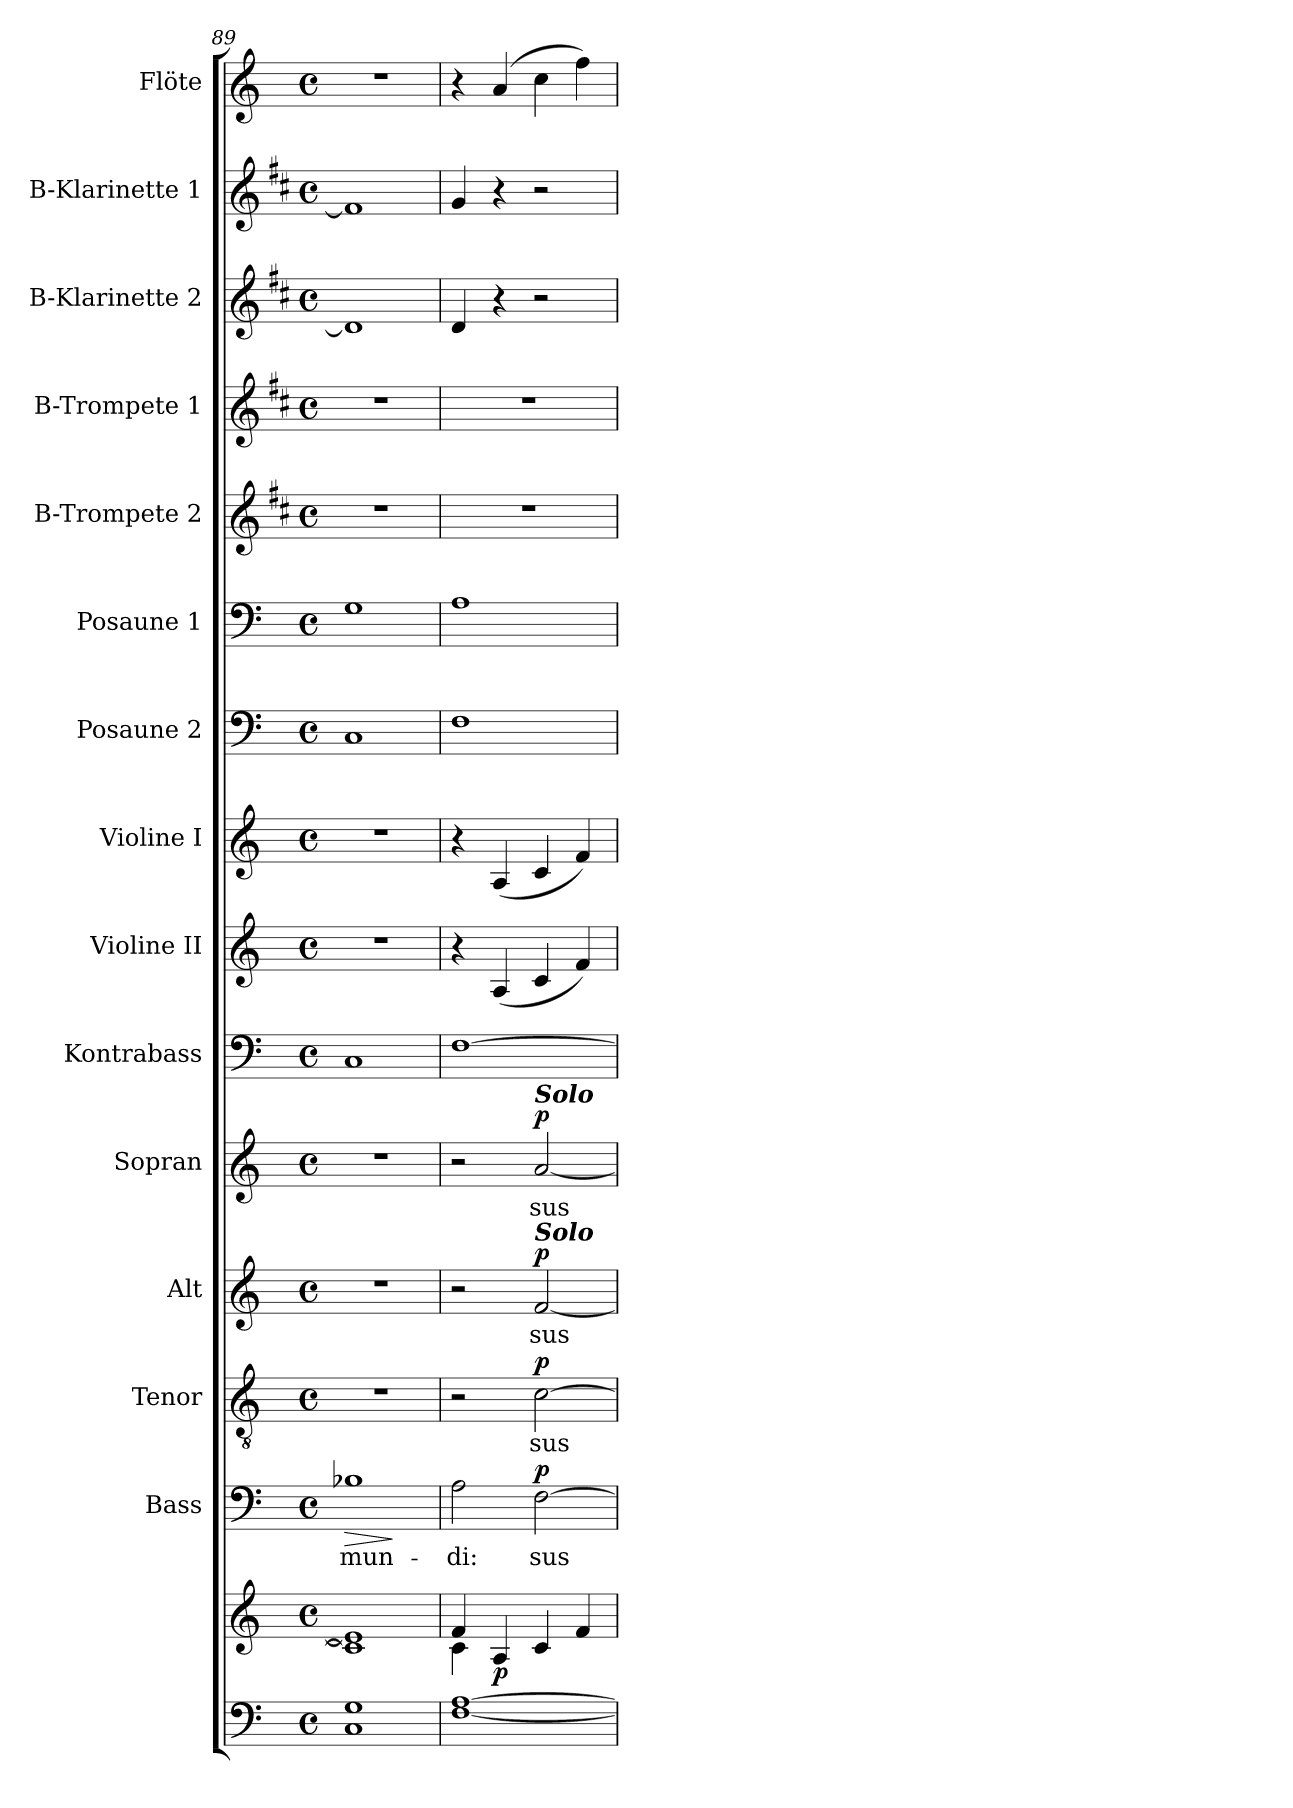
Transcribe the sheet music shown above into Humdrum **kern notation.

**kern	**kern	**dynam	**kern	**text	**dynam	**kern	**text	**dynam	**kern	**text	**dynam	**kern	**text	**dynam	**kern	**kern	**kern	**kern	**kern	**kern	**kern	**kern	**kern	**kern
*part15	*part15	*part15	*part14	*part14	*part14	*part13	*part13	*part13	*part12	*part12	*part12	*part11	*part11	*part11	*part10	*part9	*part8	*part7	*part6	*part5	*part4	*part3	*part2	*part1
*staff16	*staff15	*staff15/16	*staff14	*staff14	*staff14	*staff13	*staff13	*staff13	*staff12	*staff12	*staff12	*staff11	*staff11	*staff11	*staff10	*staff9	*staff8	*staff7	*staff6	*staff5	*staff4	*staff3	*staff2	*staff1
*	*	*	*I"Bass	*	*	*I"Tenor	*	*	*I"Alt	*	*	*I"Sopran	*	*	*I"Kontrabass	*I"Violine II	*I"Violine I	*I"Posaune 2	*I"Posaune 1	*I"B-Trompete 2	*I"B-Trompete 1	*I"B-Klarinette 2	*I"B-Klarinette 1	*I"Flöte
*	*	*	*I'B.	*	*	*I'T.	*	*	*I'A.	*	*	*I'S.	*	*	*I'Kb.	*I'Vl. II	*I'Vl. I	*I'Pos. 2	*I'Pos. 1	*I'B Trp. 2	*I'B Trp. 1	*I'B Kl. 2	*I'B Kl. 1	*I'Fl.
*clefF4	*clefG2	*	*clefF4	*	*	*clefGv2	*	*	*clefG2	*	*	*clefG2	*	*	*clefF4	*clefG2	*clefG2	*clefF4	*clefF4	*clefG2	*clefG2	*clefG2	*clefG2	*clefG2
*	*	*	*	*	*	*	*	*	*	*	*	*	*	*	*ITrd7c12	*	*	*	*	*ITrd1c2	*ITrd1c2	*ITrd1c2	*ITrd1c2	*
*k[]	*k[]	*	*k[]	*	*	*k[]	*	*	*k[]	*	*	*k[]	*	*	*k[]	*k[]	*k[]	*k[]	*k[]	*k[]	*k[]	*k[]	*k[]	*k[]
*C:	*C:	*	*C:	*	*	*C:	*	*	*C:	*	*	*C:	*	*	*C:	*C:	*C:	*C:	*C:	*C:	*C:	*C:	*C:	*C:
*M4/4	*M4/4	*	*M4/4	*	*	*M4/4	*	*	*M4/4	*	*	*M4/4	*	*	*M4/4	*M4/4	*M4/4	*M4/4	*M4/4	*M4/4	*M4/4	*M4/4	*M4/4	*M4/4
*met(c)	*met(c)	*	*met(c)	*	*	*met(c)	*	*	*met(c)	*	*	*met(c)	*	*	*met(c)	*met(c)	*met(c)	*met(c)	*met(c)	*met(c)	*met(c)	*met(c)	*met(c)	*met(c)
=89	=89	=89	=89	=89	=89	=89	=89	=89	=89	=89	=89	=89	=89	=89	=89	=89	=89	=89	=89	=89	=89	=89	=89	=89
*	*^	*	*	*	*	*	*	*	*	*	*	*	*	*	*	*	*	*	*	*	*	*	*	*
!	!	!	!	!	!LO:LY:b	!LO:HP:b	!	!	!	!	!	!	!	!	!	!	!	!	!	!	!	!	!	!	!
1C 1G	1e]	1c]	.	1B-X	mun-	>	1r	.	.	1r	.	.	1r	.	.	1CC	1r	1r	1C	1G	1r	1r	1c]	1e]	1r
*	*v	*v	*	*	*	*	*	*	*	*	*	*	*	*	*	*	*	*	*	*	*	*	*	*	*
.	.	.	.	.	]	.	.	.	.	.	.	.	.	.	.	.	.	.	.	.	.	.	.	.
=90	=90	=90	=90	=90	=90	=90	=90	=90	=90	=90	=90	=90	=90	=90	=90	=90	=90	=90	=90	=90	=90	=90	=90	=90
*	*^	*	*	*	*	*	*	*	*	*	*	*	*	*	*	*	*	*	*	*	*	*	*	*
!	!	!	!	!	!LO:LY:b	!	!	!	!	!	!	!	!	!	!	!	!	!	!	!	!	!	!	!	!
[1F [1A	4f/	4c\	.	2A\	-di:	.	2r	.	.	2r	.	.	2r	.	.	[1FF	4r	4r	1F	1A	1r	1r	4c/	4f/	4r
!	!	!	!LO:DY:b	!	!	!	!	!	!	!	!	!	!	!	!	!	!	!	!	!	!	!	!	!	!
.	4A/	2.ryy	p	.	.	.	.	.	.	.	.	.	.	.	.	.	(<4A/	(<4A/	.	.	.	.	4r	4r	(4a/
!	!	!	!	!	!	!	!	!	!	!	!	!	!LO:TX:a:Bi:t=Solo	!	!	!	!	!	!	!	!	!	!	!	!
!	!	!	!	!	!	!	!	!	!	!LO:TX:a:Bi:t=Solo	!	!	!	!	!	!	!	!	!	!	!	!	!	!	!
!	!	!	!	!	!LO:LY:b	!LO:DY:a	!	!LO:LY:b	!LO:DY:a	!	!LO:LY:b	!LO:DY:a	!	!LO:LY:b	!LO:DY:a	!	!	!	!	!	!	!	!	!	!
.	4c/	.	.	[2F\	sus-	p	[2c\	sus-	p	[2f/	sus-	p	[2a/	sus-	p	.	4c/	4c/	.	.	.	.	2r	2r	4cc\
.	4f/	.	.	.	.	.	.	.	.	.	.	.	.	.	.	.	4f/)	4f/)	.	.	.	.	.	.	4ff\)
*	*v	*v	*	*	*	*	*	*	*	*	*	*	*	*	*	*	*	*	*	*	*	*	*	*	*
=	=	=	=	=	=	=	=	=	=	=	=	=	=	=	=	=	=	=	=	=	=	=	=	=
*-	*-	*-	*-	*-	*-	*-	*-	*-	*-	*-	*-	*-	*-	*-	*-	*-	*-	*-	*-	*-	*-	*-	*-	*-
